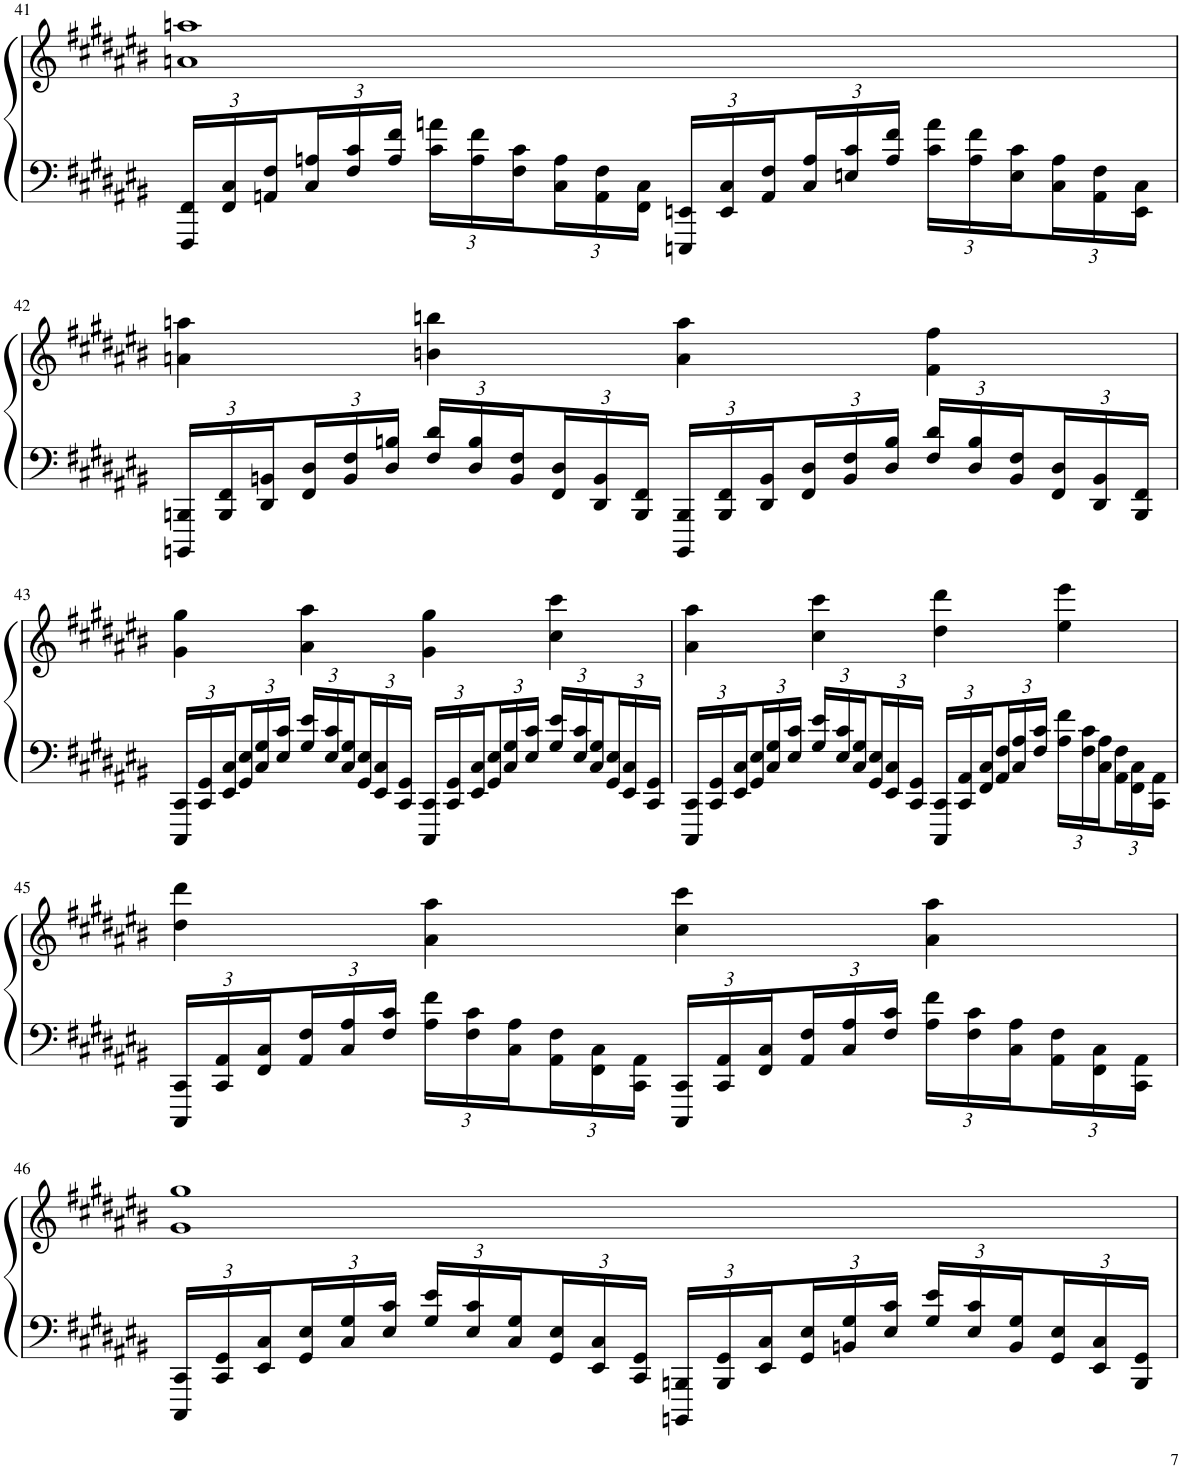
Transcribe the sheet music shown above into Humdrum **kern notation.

**kern	**kern
*part1	*part1
*staff2	*staff1
*I"Piano	*
*I'Pno.	*
!!LO:PB:g=z
*clefF4	*clefG2
*k[f#c#g#d#a#e#b#]	*k[f#c#g#d#a#e#b#]
*M4/4	*M4/4
*Xbrackettup	*
=41	=41
24FFF#/ 24FF#/LL	1an 1aan
24FF#/ 24C#/	.
24AAn/ 24F#/	.
24C#/ 24An/	.
24F#/ 24c#/	.
24A/ 24f#/JJ	.
24c#\ 24an\LL	.
24A\ 24f#\	.
24F#\ 24c#\	.
24C#\ 24A\	.
24AA\ 24F#\	.
24FF#\ 24C#\JJ	.
24EEEn/ 24EEn/LL	.
24EE/ 24C#/	.
24AA/ 24F#/	.
24C#/ 24A/	.
24En/ 24c#/	.
24A/ 24f#/JJ	.
24c#\ 24a\LL	.
24A\ 24f#\	.
24E\ 24c#\	.
24C#\ 24A\	.
24AA\ 24F#\	.
24EE\ 24C#\JJ	.
!!LO:LB:g=z
=42	=42
24BBBBn/ 24BBBn/LL	4an\ 4aan\
24BBB/ 24FF#/	.
24DD#/ 24BBn/	.
24FF#/ 24D#/	.
24BB/ 24F#/	.
24D#/ 24Bn/JJ	.
24F#/ 24d#/LL	4bn\ 4bbn\
24D#/ 24B/	.
24BB/ 24F#/	.
24FF#/ 24D#/	.
24DD#/ 24BB/	.
24BBB/ 24FF#/JJ	.
24BBBB/ 24BBB/LL	4a\ 4aa\
24BBB/ 24FF#/	.
24DD#/ 24BB/	.
24FF#/ 24D#/	.
24BB/ 24F#/	.
24D#/ 24B/JJ	.
24F#/ 24d#/LL	4f#\ 4ff#\
24D#/ 24B/	.
24BB/ 24F#/	.
24FF#/ 24D#/	.
24DD#/ 24BB/	.
24BBB/ 24FF#/JJ	.
!!LO:LB:g=z
=43	=43
24CCC#/ 24CC#/LL	4g#\ 4gg#\
24CC#/ 24GG#/	.
24EE#/ 24C#/	.
24GG#/ 24E#/	.
24C#/ 24G#/	.
24E#/ 24c#/JJ	.
24G#/ 24e#/LL	4a#\ 4aa#\
24E#/ 24c#/	.
24C#/ 24G#/	.
24GG#/ 24E#/	.
24EE#/ 24C#/	.
24CC#/ 24GG#/JJ	.
24CCC#/ 24CC#/LL	4g#\ 4gg#\
24CC#/ 24GG#/	.
24EE#/ 24C#/	.
24GG#/ 24E#/	.
24C#/ 24G#/	.
24E#/ 24c#/JJ	.
24G#/ 24e#/LL	4cc#\ 4ccc#\
24E#/ 24c#/	.
24C#/ 24G#/	.
24GG#/ 24E#/	.
24EE#/ 24C#/	.
24CC#/ 24GG#/JJ	.
=44	=44
24CCC#/ 24CC#/LL	4a#\ 4aa#\
24CC#/ 24GG#/	.
24EE#/ 24C#/	.
24GG#/ 24E#/	.
24C#/ 24G#/	.
24E#/ 24c#/JJ	.
24G#/ 24e#/LL	4cc#\ 4ccc#\
24E#/ 24c#/	.
24C#/ 24G#/	.
24GG#/ 24E#/	.
24EE#/ 24C#/	.
24CC#/ 24GG#/JJ	.
24CCC#/ 24CC#/LL	4dd#\ 4ddd#\
24CC#/ 24AA#/	.
24FF#/ 24C#/	.
24AA#/ 24F#/	.
24C#/ 24A#/	.
24F#/ 24c#/JJ	.
24A#\ 24f#\LL	4ee#\ 4eee#\
24F#\ 24c#\	.
24C#\ 24A#\	.
24AA#\ 24F#\	.
24FF#\ 24C#\	.
24CC#\ 24AA#\JJ	.
!!LO:LB:g=z
=45	=45
24CCC#/ 24CC#/LL	4dd#\ 4ddd#\
24CC#/ 24AA#/	.
24FF#/ 24C#/	.
24AA#/ 24F#/	.
24C#/ 24A#/	.
24F#/ 24c#/JJ	.
24A#\ 24f#\LL	4a#\ 4aa#\
24F#\ 24c#\	.
24C#\ 24A#\	.
24AA#\ 24F#\	.
24FF#\ 24C#\	.
24CC#\ 24AA#\JJ	.
24CCC#/ 24CC#/LL	4cc#\ 4ccc#\
24CC#/ 24AA#/	.
24FF#/ 24C#/	.
24AA#/ 24F#/	.
24C#/ 24A#/	.
24F#/ 24c#/JJ	.
24A#\ 24f#\LL	4a#\ 4aa#\
24F#\ 24c#\	.
24C#\ 24A#\	.
24AA#\ 24F#\	.
24FF#\ 24C#\	.
24CC#\ 24AA#\JJ	.
!!LO:LB:g=z
=46	=46
24CCC#/ 24CC#/LL	1g# 1gg#
24CC#/ 24GG#/	.
24EE#/ 24C#/	.
24GG#/ 24E#/	.
24C#/ 24G#/	.
24E#/ 24c#/JJ	.
24G#/ 24e#/LL	.
24E#/ 24c#/	.
24C#/ 24G#/	.
24GG#/ 24E#/	.
24EE#/ 24C#/	.
24CC#/ 24GG#/JJ	.
24BBBBn/ 24BBBn/LL	.
24BBB/ 24GG#/	.
24EE#/ 24C#/	.
24GG#/ 24E#/	.
24BBn/ 24G#/	.
24E#/ 24c#/JJ	.
24G#/ 24e#/LL	.
24E#/ 24c#/	.
24BB/ 24G#/	.
24GG#/ 24E#/	.
24EE#/ 24C#/	.
24BBB/ 24GG#/JJ	.
=	=
*-	*-
